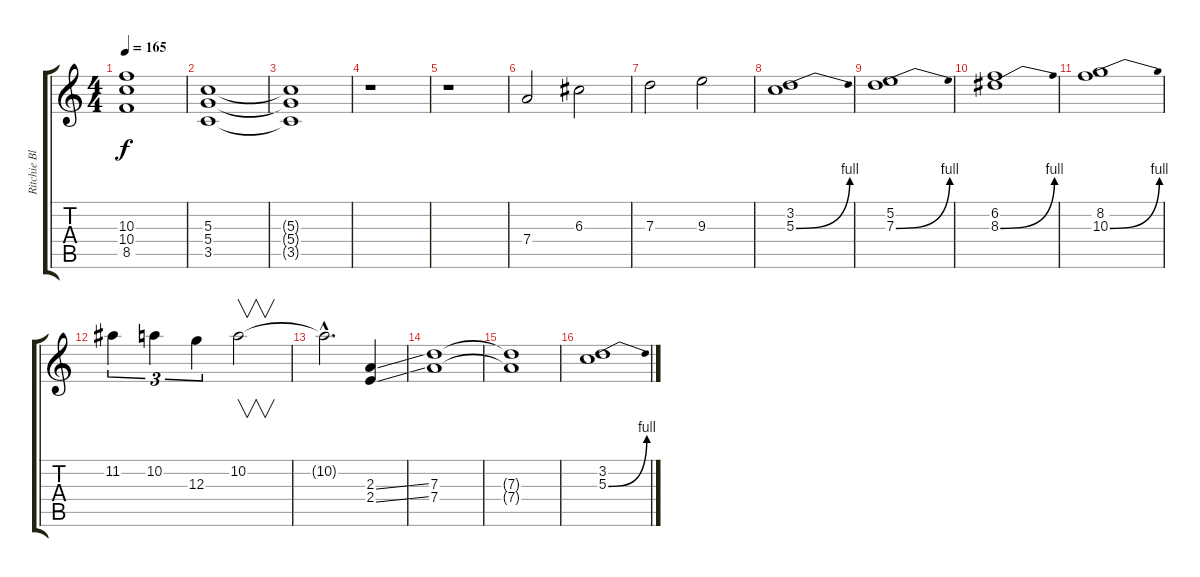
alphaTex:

\track ("Ritchie Blackmore" "Ritchie Bl") {instrument distortionguitar}
\staff {score tabs}
\tuning (E4 B3 G3 D3 A2 E2) {hide}
\ts (4 4)
\tempo 165
\clef g2
\ks c
(10.3{t} 10.4{t} 8.5{t}).1{dy f} |
(5.3 5.4 3.5).1 |
(5.3{t} 5.4{t} 3.5{t}).1 |
r.1 |
r.1 |
7.4.2 6.3.2 |
7.3.2 9.3.2 |
(3.2 5.3{be (bend 0 0 60 4)}).1 |
(5.2 7.3{be (bend 0 0 60 4)}).1 |
(6.2 8.3{be (bend 0 0 60 4)}).1 |
(8.2 10.3{be (bend 0 0 60 4)}).1 |
11.2.4{tu (3 2)} 10.2.4{tu (3 2)} 12.3.4{tu (3 2)} 10.2.2{v} |
10.2{hac t}.2{d} (2.3{ss} 2.4{ss}).4 |
(7.3 7.4).1 |
(7.3{t} 7.4{t}).1 |
(3.2 5.3{be (bend 0 0 60 4)}).1
